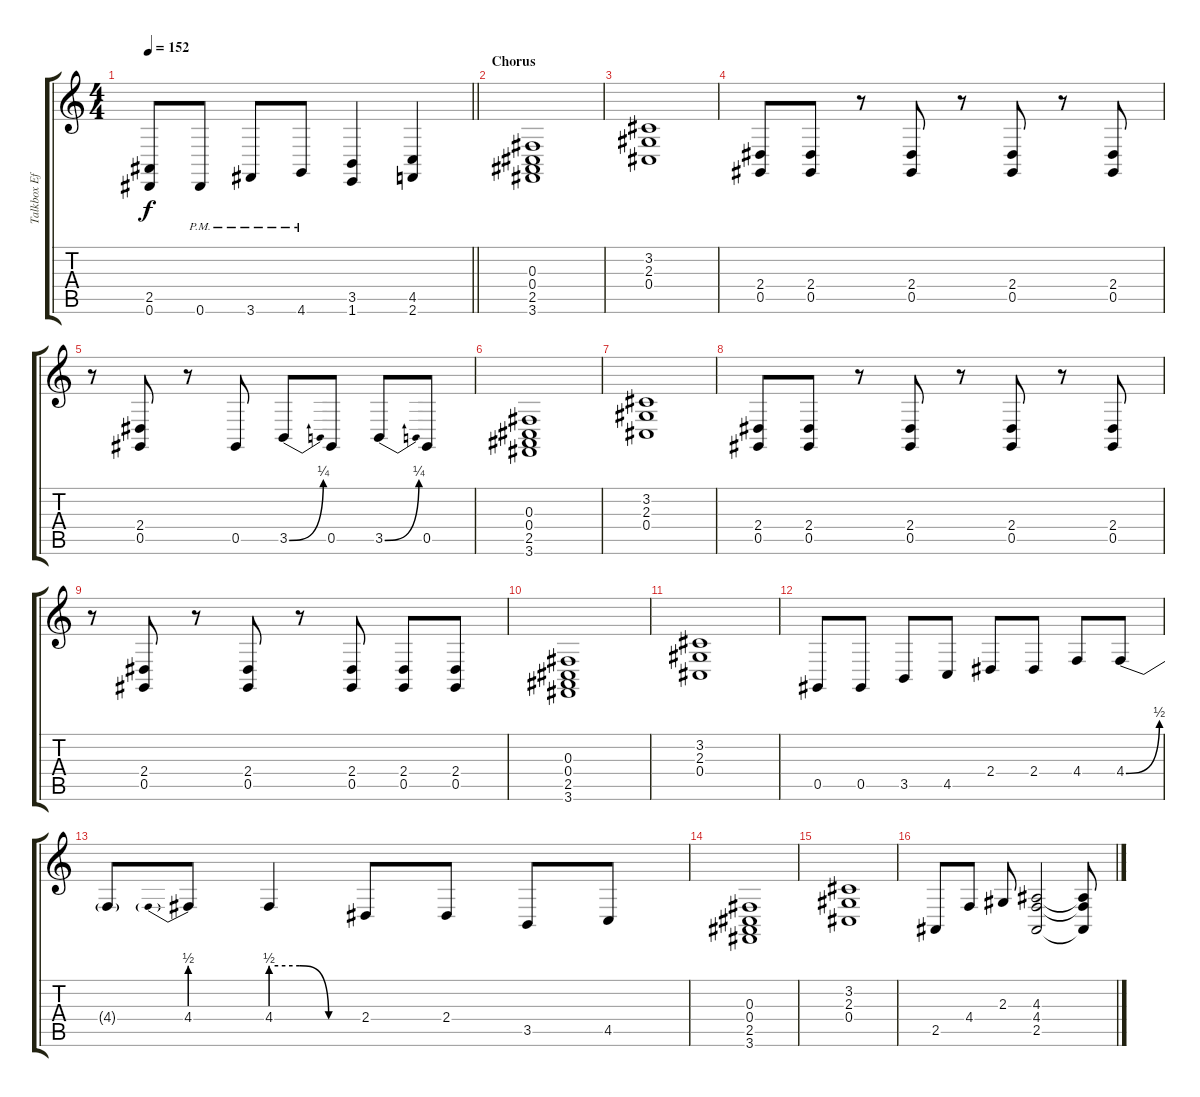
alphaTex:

\track ("Talkbox Effect" "Talkbox Ef") {instrument oboe}
\staff {score tabs}
\tuning (Eb4 Bb3 Gb3 Db3 Ab2 Eb2) {hide}
\ts (4 4)
\tempo 152
\clef g2
\barLineRight lightlight
\ks c
(2.5{t} 0.6{t}).8{dy f} 0.6{pm}.8 3.6{pm}.8 4.6{pm}.8 (3.5 1.6).4 (4.5 2.6).4 |
\section ("" "Chorus")
(0.3 0.4 2.5 3.6).1 |
(3.2 2.3 0.4).1 |
(2.4 0.5).8 (2.4 0.5).8 r.8 (2.4 0.5).8 r.8 (2.4 0.5).8 r.8 (2.4 0.5).8 |
r.8 (2.4 0.5).8 r.8 0.5.8 3.5{be (bend 0 0 60 1)}.8 0.5.8 3.5{be (bend 0 0 60 1)}.8 0.5.8 |
(0.3 0.4 2.5 3.6).1 |
(3.2 2.3 0.4).1 |
(2.4 0.5).8 (2.4 0.5).8 r.8 (2.4 0.5).8 r.8 (2.4 0.5).8 r.8 (2.4 0.5).8 |
r.8 (2.4 0.5).8 r.8 (2.4 0.5).8 r.8 (2.4 0.5).8 (2.4 0.5).8 (2.4 0.5).8 |
(0.3 0.4 2.5 3.6).1 |
(3.2 2.3 0.4).1 |
0.5.8 0.5.8 3.5.8 4.5.8 2.4.8 2.4.8 4.4.8 4.4{be (bend 0 0 60 2)}.8 |
4.4{t}.8 4.4{be (prebend 0 2 60 2)}.8 4.4{be (custom 0 2 20 2 40 0 60 0)}.4 2.4.8 2.4.8 3.5.8 4.5.8 |
(0.3 0.4 2.5 3.6).1 |
(3.2 2.3 0.4).1 |
2.5.8 4.4.8 2.3.8 (4.3 4.4 2.5).2 (4.3{t} 4.4{t} 2.5{t}).8
